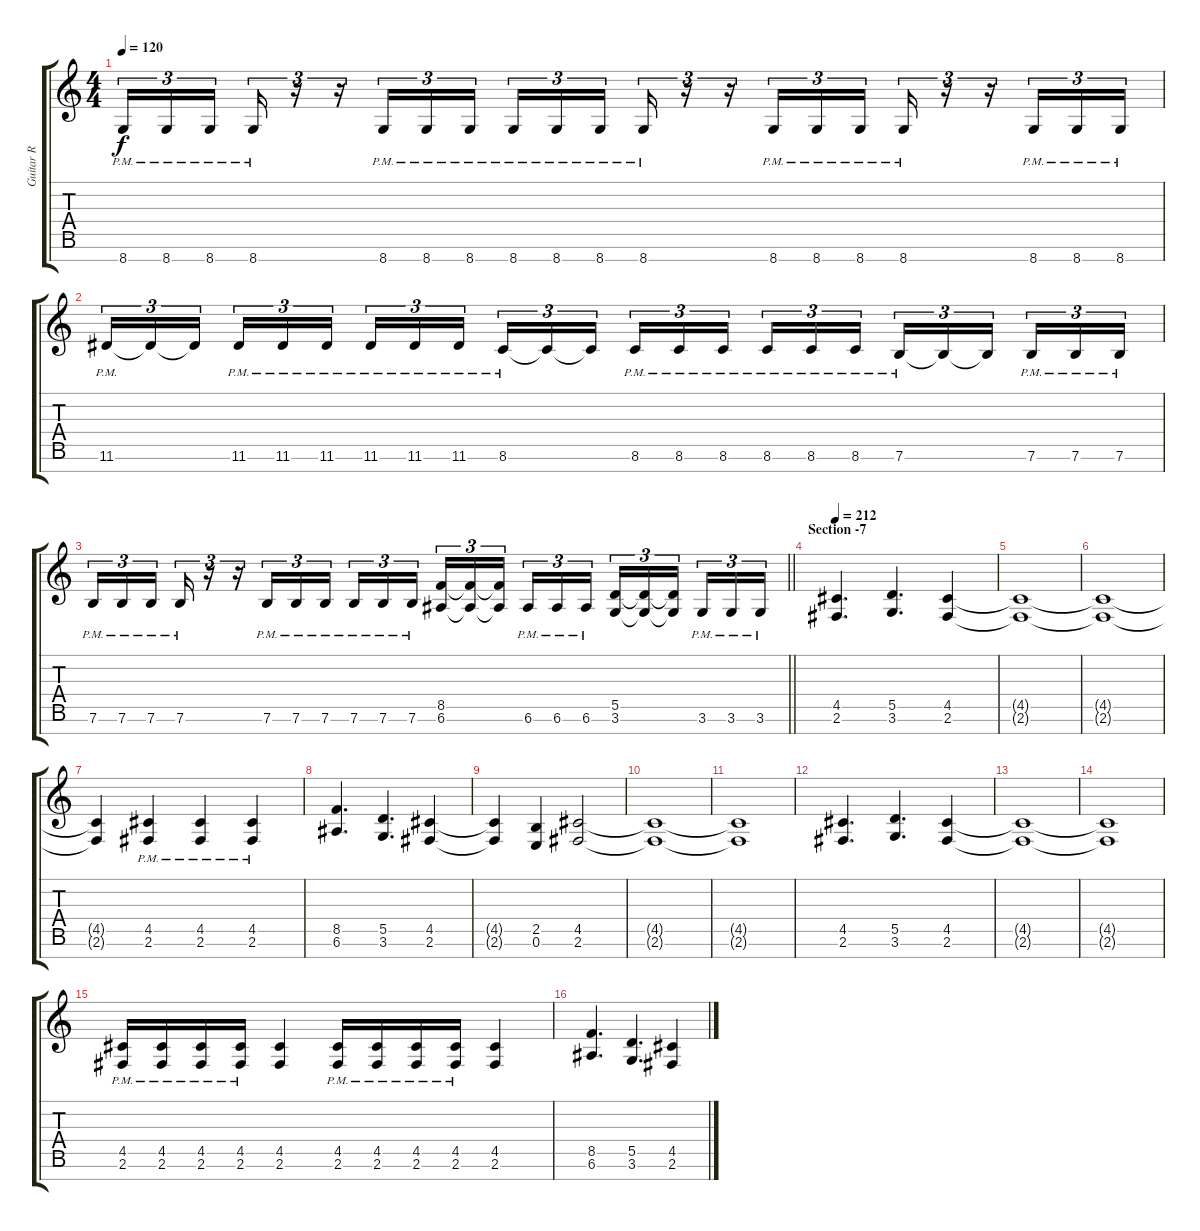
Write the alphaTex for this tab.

\track ("Guitar R" "Guitar R") {instrument overdrivenguitar}
\staff {score tabs}
\tuning (E4 B3 G3 D3 A2 E2 B1) {hide}
\ts (4 4)
\tempo 120
\clef g2
\ks c
8.7{pm}.16{tu (3 2) dy f} 8.7{pm}.16{tu (3 2)} 8.7{pm}.16{tu (3 2) beam splitsecondary} 8.7{pm}.16{tu (3 2)} r.16{tu (3 2)} r.16{tu (3 2)} 8.7{pm}.16{tu (3 2)} 8.7{pm}.16{tu (3 2)} 8.7{pm}.16{tu (3 2) beam splitsecondary} 8.7{pm}.16{tu (3 2)} 8.7{pm}.16{tu (3 2)} 8.7{pm}.16{tu (3 2)} 8.7{pm}.16{tu (3 2)} r.16{tu (3 2)} r.16{tu (3 2)} 8.7{pm}.16{tu (3 2)} 8.7{pm}.16{tu (3 2)} 8.7{pm}.16{tu (3 2)} 8.7{pm}.16{tu (3 2)} r.16{tu (3 2)} r.16{tu (3 2)} 8.7{pm}.16{tu (3 2)} 8.7{pm}.16{tu (3 2)} 8.7{pm}.16{tu (3 2)} |
11.6{pm}.16{tu (3 2)} 11.6{t}.16{tu (3 2)} 11.6{t}.16{tu (3 2) beam splitsecondary} 11.6{pm}.16{tu (3 2)} 11.6{pm}.16{tu (3 2)} 11.6{pm}.16{tu (3 2)} 11.6{pm}.16{tu (3 2)} 11.6{pm}.16{tu (3 2)} 11.6{pm}.16{tu (3 2) beam splitsecondary} 8.6{pm}.16{tu (3 2)} 8.6{t}.16{tu (3 2)} 8.6{t}.16{tu (3 2)} 8.6{pm}.16{tu (3 2)} 8.6{pm}.16{tu (3 2)} 8.6{pm}.16{tu (3 2) beam splitsecondary} 8.6{pm}.16{tu (3 2)} 8.6{pm}.16{tu (3 2)} 8.6{pm}.16{tu (3 2)} 7.6{pm}.16{tu (3 2)} 7.6{t}.16{tu (3 2)} 7.6{t}.16{tu (3 2) beam splitsecondary} 7.6{pm}.16{tu (3 2)} 7.6{pm}.16{tu (3 2)} 7.6{pm}.16{tu (3 2)} |
\barLineRight lightlight
7.6{pm}.16{tu (3 2)} 7.6{pm}.16{tu (3 2)} 7.6{pm}.16{tu (3 2) beam splitsecondary} 7.6{pm}.16{tu (3 2)} r.16{tu (3 2)} r.16{tu (3 2)} 7.6{pm}.16{tu (3 2)} 7.6{pm}.16{tu (3 2)} 7.6{pm}.16{tu (3 2) beam splitsecondary} 7.6{pm}.16{tu (3 2)} 7.6{pm}.16{tu (3 2)} 7.6{pm}.16{tu (3 2)} (8.5 6.6).16{tu (3 2)} (8.5{t} 6.6{t}).16{tu (3 2)} (8.5{t} 6.6{t}).16{tu (3 2) beam splitsecondary} 6.6{pm}.16{tu (3 2)} 6.6{pm}.16{tu (3 2)} 6.6{pm}.16{tu (3 2)} (5.5 3.6).16{tu (3 2)} (5.5{t} 3.6{t}).16{tu (3 2)} (5.5{t} 3.6{t}).16{tu (3 2) beam splitsecondary} 3.6{pm}.16{tu (3 2)} 3.6{pm}.16{tu (3 2)} 3.6{pm}.16{tu (3 2)} |
\section ("" "Section -7")
\tempo 212
(4.5 2.6).4{d} (5.5 3.6).4{d} (4.5 2.6).4 |
(4.5{t} 2.6{t}).1 |
(4.5{t} 2.6{t}).1 |
(4.5{t} 2.6{t}).4 (4.5{pm} 2.6{pm}).4 (4.5{pm} 2.6{pm}).4 (4.5{pm} 2.6{pm}).4 |
(8.5 6.6).4{d} (5.5 3.6).4{d} (4.5 2.6).4 |
(4.5{t} 2.6{t}).4 (2.5 0.6).4 (4.5 2.6).2 |
(4.5{t} 2.6{t}).1 |
(4.5{t} 2.6{t}).1 |
(4.5 2.6).4{d} (5.5 3.6).4{d} (4.5 2.6).4 |
(4.5{t} 2.6{t}).1 |
(4.5{t} 2.6{t}).1 |
(4.5{pm} 2.6{pm}).16 (4.5{pm} 2.6{pm}).16 (4.5{pm} 2.6{pm}).16 (4.5{pm} 2.6{pm}).16 (4.5 2.6).4 (4.5{pm} 2.6{pm}).16 (4.5{pm} 2.6{pm}).16 (4.5{pm} 2.6{pm}).16 (4.5{pm} 2.6{pm}).16 (4.5 2.6).4 |
(8.5 6.6).4{d} (5.5 3.6).4{d} (4.5 2.6).4
